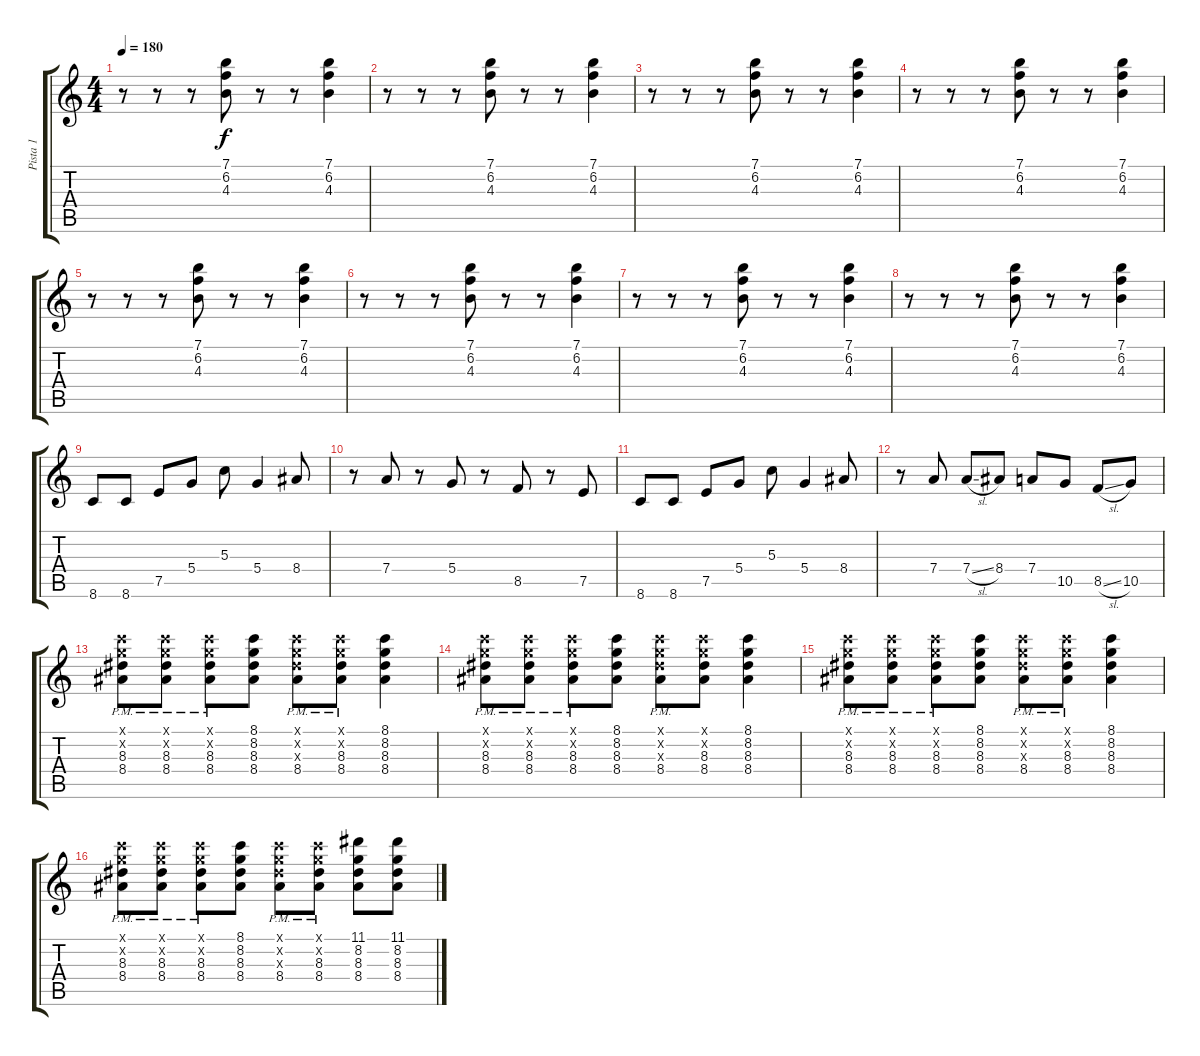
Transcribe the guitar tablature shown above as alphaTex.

\track ("Pista 1" "Pista 1") {instrument distortionguitar}
\staff {score tabs}
\tuning (E4 B3 G3 D3 A2 E2) {hide}
\ts (4 4)
\tempo 180
\clef g2
\ks c
r.8{dy f} r.8 r.8 (7.1 6.2 4.3).8 r.8 r.8 (7.1 6.2 4.3).4 |
r.8 r.8 r.8 (7.1 6.2 4.3).8 r.8 r.8 (7.1 6.2 4.3).4 |
r.8 r.8 r.8 (7.1 6.2 4.3).8 r.8 r.8 (7.1 6.2 4.3).4 |
r.8 r.8 r.8 (7.1 6.2 4.3).8 r.8 r.8 (7.1 6.2 4.3).4 |
r.8 r.8 r.8 (7.1 6.2 4.3).8 r.8 r.8 (7.1 6.2 4.3).4 |
r.8 r.8 r.8 (7.1 6.2 4.3).8 r.8 r.8 (7.1 6.2 4.3).4 |
r.8 r.8 r.8 (7.1 6.2 4.3).8 r.8 r.8 (7.1 6.2 4.3).4 |
r.8 r.8 r.8 (7.1 6.2 4.3).8 r.8 r.8 (7.1 6.2 4.3).4 |
8.6.8 8.6.8 7.5.8 5.4.8 5.3.8 5.4.4 8.4.8 |
r.8 7.4.8 r.8 5.4.8 r.8 8.5.8 r.8 7.5.8 |
8.6.8 8.6.8 7.5.8 5.4.8 5.3.8 5.4.4 8.4.8 |
r.8 7.4.8 7.4{sl}.8 8.4.8 7.4.8 10.5.8 8.5{sl}.8 10.5.8 |
(8.1{x} 8.2{x} 8.3{pm} 8.4{pm}).8 (8.1{x} 8.2{x} 8.3{pm} 8.4{pm}).8 (8.1{x} 8.2{x} 8.3{pm} 8.4{pm}).8 (8.1 8.2 8.3 8.4).8 (8.1{x} 8.2{x} 8.3{x} 8.4{pm}).8 (8.1{x} 8.2{x} 8.3{pm} 8.4{pm}).8 (8.1 8.2 8.3 8.4).4 |
(8.1{x} 8.2{x} 8.3{pm} 8.4{pm}).8 (8.1{x} 8.2{x} 8.3{pm} 8.4{pm}).8 (8.1{x} 8.2{x} 8.3{pm} 8.4{pm}).8 (8.1 8.2 8.3 8.4).8 (8.1{x} 8.2{x} 8.3{x} 8.4{pm}).8 (8.1{x} 8.2{x} 8.3 8.4).8 (8.1 8.2 8.3 8.4).4 |
(8.1{x} 8.2{x} 8.3{pm} 8.4{pm}).8 (8.1{x} 8.2{x} 8.3{pm} 8.4{pm}).8 (8.1{x} 8.2{x} 8.3{pm} 8.4{pm}).8 (8.1 8.2 8.3 8.4).8 (8.1{x} 8.2{x} 8.3{x} 8.4{pm}).8 (8.1{x} 8.2{x} 8.3{pm} 8.4{pm}).8 (8.1 8.2 8.3 8.4).4 |
(8.1{x} 8.2{x} 8.3{pm} 8.4{pm}).8 (8.1{x} 8.2{x} 8.3{pm} 8.4{pm}).8 (8.1{x} 8.2{x} 8.3{pm} 8.4{pm}).8 (8.1 8.2 8.3 8.4).8 (8.1{x} 8.2{x} 8.3{x} 8.4{pm}).8 (8.1{x} 8.2{x} 8.3{pm} 8.4{pm}).8 (11.1 8.2 8.3 8.4).8 (11.1 8.2 8.3 8.4).8
